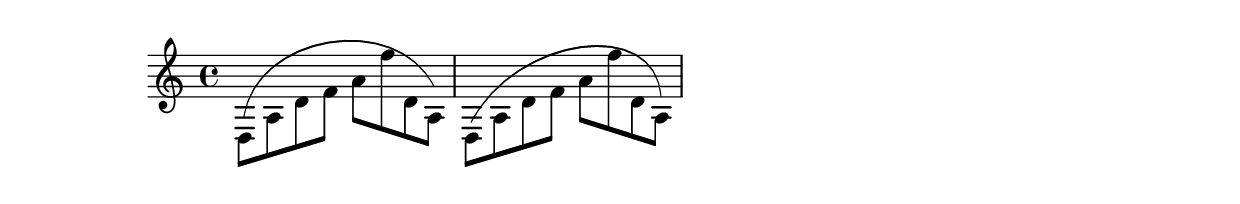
%% DO NOT EDIT this file manually; it is automatically
%% generated from LSR http://lsr.di.unimi.it
%% Make any changes in LSR itself, or in Documentation/snippets/new/ ,
%% and then run scripts/auxiliar/makelsr.py
%%
%% This file is in the public domain.
\version "2.18.0"

\header {
  lsrtags = "expressive-marks, tweaks-and-overrides"

  texidoc = "
Slurs can be made asymmetric to match an asymmetric pattern of notes
better.

"
  doctitle = "Asymmetric slurs"
} % begin verbatim


slurNotes = { d,8( a' d f a f' d, a) }

\relative c' {
  \stemDown
  \slurUp
  \slurNotes
  \once \override Slur.eccentricity = #3.0
  \slurNotes
}
